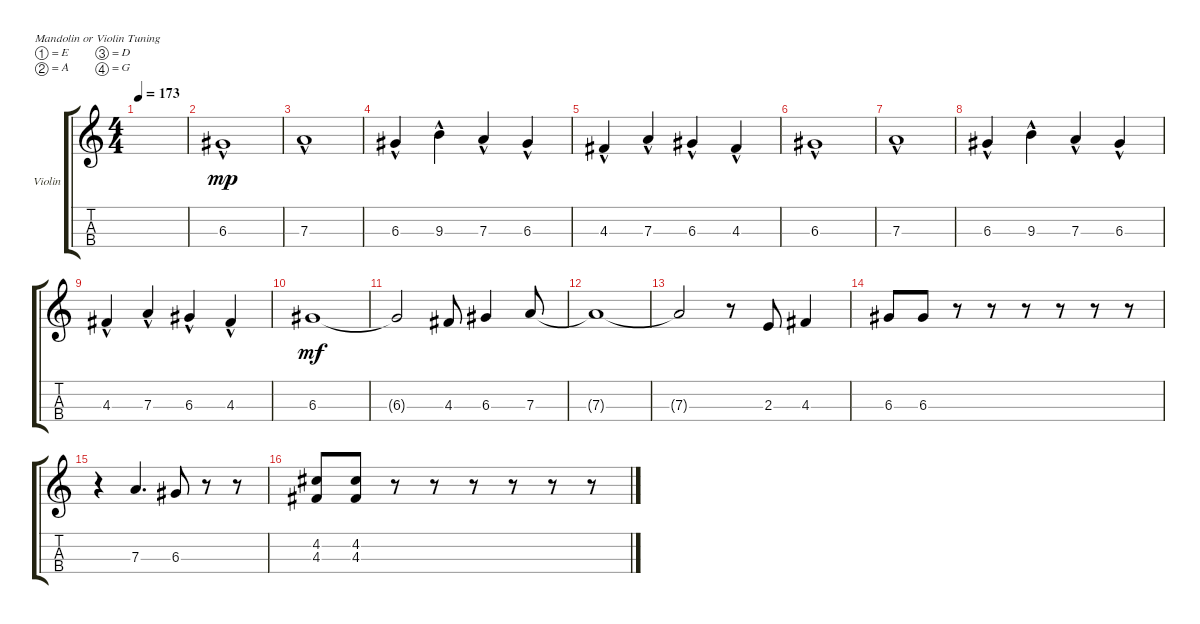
\defaultSystemsLayout 4
\bracketExtendMode groupsimilarinstruments
\firstSystemTrackNameOrientation horizontal
\otherSystemsTrackNameOrientation horizontal
\track ("Violin" "Violin") {instrument violin}
\staff {score tabs}
\tuning (E5 A4 D4 G3)
\ts (4 4)
\tempo 173
\clef g2
\ks c
|
6.3{hac}.1{dy mp} |
7.3{hac}.1 |
6.3{hac}.4 9.3{hac}.4 7.3{hac}.4 6.3{hac}.4 |
4.3{hac}.4 7.3{hac}.4 6.3{hac}.4 4.3{hac}.4 |
6.3{hac}.1 |
7.3{hac}.1 |
6.3{hac}.4 9.3{hac}.4 7.3{hac}.4 6.3{hac}.4 |
4.3{hac}.4 7.3{hac}.4 6.3{hac}.4 4.3{hac}.4 |
6.3.1{dy mf} |
6.3{t}.2 4.3.8 6.3.4 7.3.8 |
7.3{t}.1 |
7.3{t}.2 r.8 2.3.8 4.3.4 |
6.3.8 6.3.8 r.8 r.8 r.8 r.8 r.8 r.8 |
r.4 7.3.4{d} 6.3.8 r.8 r.8 |
(4.3 4.2).8 (4.2 4.3).8 r.8 r.8 r.8 r.8 r.8 r.8
